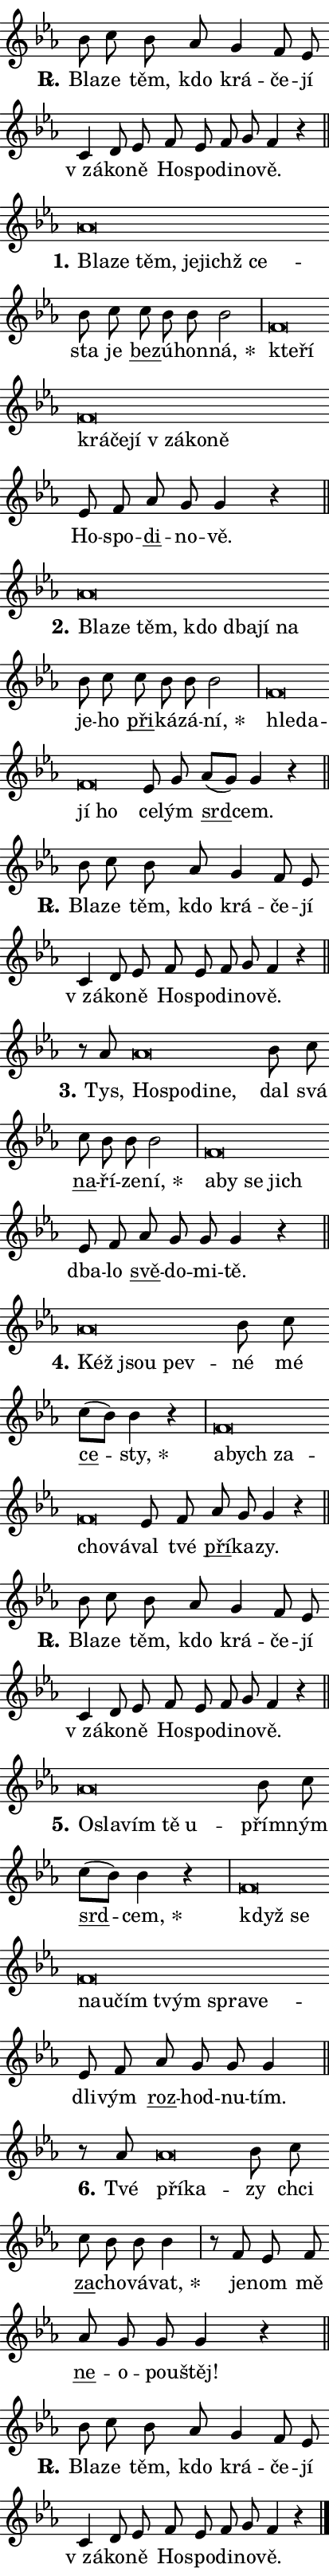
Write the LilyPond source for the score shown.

\version "2.22.1"
\header { tagline = "" }
\paper {
  indent = 0\cm
  top-margin = 0\cm
  right-margin = 0\cm
  bottom-margin = 0\cm
  left-margin = 0\cm
  paper-width = 7\cm
  page-breaking = #ly:one-page-breaking
  system-system-spacing.basic-distance = #11
  score-system-spacing.basic-distance = #11.3
  ragged-last = ##f
}


%% Author: Thomas Morley
%% https://lists.gnu.org/archive/html/lilypond-user/2020-05/msg00002.html
#(define (line-position grob)
"Returns position of @var[grob} in current system:
   @code{'start}, if at first time-step
   @code{'end}, if at last time-step
   @code{'middle} otherwise
"
  (let* ((col (ly:item-get-column grob))
         (ln (ly:grob-object col 'left-neighbor))
         (rn (ly:grob-object col 'right-neighbor))
         (col-to-check-left (if (ly:grob? ln) ln col))
         (col-to-check-right (if (ly:grob? rn) rn col))
         (break-dir-left
           (and
             (ly:grob-property col-to-check-left 'non-musical #f)
             (ly:item-break-dir col-to-check-left)))
         (break-dir-right
           (and
             (ly:grob-property col-to-check-right 'non-musical #f)
             (ly:item-break-dir col-to-check-right))))
        (cond ((eqv? 1 break-dir-left) 'start)
              ((eqv? -1 break-dir-right) 'end)
              (else 'middle))))

#(define (tranparent-at-line-position vctor)
  (lambda (grob)
  "Relying on @code{line-position} select the relevant enry from @var{vctor}.
Used to determine transparency,"
    (case (line-position grob)
      ((end) (not (vector-ref vctor 0)))
      ((middle) (not (vector-ref vctor 1)))
      ((start) (not (vector-ref vctor 2))))))

noteHeadBreakVisibility =
#(define-music-function (break-visibility)(vector?)
"Makes @code{NoteHead}s transparent relying on @var{break-visibility}"
#{
  \override NoteHead.transparent =
    #(tranparent-at-line-position break-visibility)
#})

#(define delete-ledgers-for-transparent-note-heads
  (lambda (grob)
    "Reads whether a @code{NoteHead} is transparent.
If so this @code{NoteHead} is removed from @code{'note-heads} from
@var{grob}, which is supposed to be @code{LedgerLineSpanner}.
As a result ledgers are not printed for this @code{NoteHead}"
    (let* ((nhds-array (ly:grob-object grob 'note-heads))
           (nhds-list
             (if (ly:grob-array? nhds-array)
                 (ly:grob-array->list nhds-array)
                 '()))
           ;; Relies on the transparent-property being done before
           ;; Staff.LedgerLineSpanner.after-line-breaking is executed.
           ;; This is fragile ...
           (to-keep
             (remove
               (lambda (nhd)
                 (ly:grob-property nhd 'transparent #f))
               nhds-list)))
      ;; TODO find a better method to iterate over grob-arrays, similiar
      ;; to filter/remove etc for lists
      ;; For now rebuilt from scratch
      (set! (ly:grob-object grob 'note-heads)  '())
      (for-each
        (lambda (nhd)
          (ly:pointer-group-interface::add-grob grob 'note-heads nhd))
        to-keep))))

hideNotes = {
  \noteHeadBreakVisibility #begin-of-line-visible
}
unHideNotes = {
  \noteHeadBreakVisibility #all-visible
}

% work-around for resetting accidentals
% https://lilypond.org/doc/v2.23/Documentation/notation/displaying-rhythms#unmetered-music
cadenzaMeasure = {
  \cadenzaOff
  \partial 1024 s1024
  \cadenzaOn
}

#(define-markup-command (accent layout props text) (markup?)
  "Underline accented syllable"
  (interpret-markup layout props
    #{\markup \override #'(offset . 4.3) \underline { #text }#}))

responsum = \markup \concat {
  "R" \hspace #-1.05 \path #0.1 #'((moveto 0 0.07) (lineto 0.9 0.8)) \hspace #0.05 "."
}

\layout {
    \context {
        \Staff
        \remove "Time_signature_engraver"
        \override LedgerLineSpanner.after-line-breaking = #delete-ledgers-for-transparent-note-heads
    }
    \context {
        \Voice {
            \override NoteHead.output-attributes = #'((class . "notehead"))
            \override Hairpin.height = #0.55
        }
    }
    \context {
        \Lyrics {
            \override StanzaNumber.output-attributes = #'((class . "stanzanumber"))
            \override LyricSpace.minimum-distance = #0.9
            \override LyricText.font-name = #"TeX Gyre Schola"
            \override LyricText.font-size = 1
            \override StanzaNumber.font-name = #"TeX Gyre Schola Bold"
            \override StanzaNumber.font-size = 1
        }
    }
}

% magnetic-lyrics.ily
%
%   written by
%     Jean Abou Samra <jean@abou-samra.fr>
%     Werner Lemberg <wl@gnu.org>
%
%   adapted by
%     Jiri Hon <jiri.hon@gmail.com>
%
% Version 2022-Apr-15

% https://www.mail-archive.com/lilypond-user@gnu.org/msg149350.html

#(define (Left_hyphen_pointer_engraver context)
   "Collect syllable-hyphen-syllable occurrences in lyrics and store
them in properties.  This engraver only looks to the left.  For
example, if the lyrics input is @code{foo -- bar}, it does the
following.

@itemize @bullet
@item
Set the @code{text} property of the @code{LyricHyphen} grob between
@q{foo} and @q{bar} to @code{foo}.

@item
Set the @code{left-hyphen} property of the @code{LyricText} grob with
text @q{foo} to the @code{LyricHyphen} grob between @q{foo} and
@q{bar}.
@end itemize

Use this auxiliary engraver in combination with the
@code{lyric-@/text::@/apply-@/magnetic-@/offset!} hook."
   (let ((hyphen #f)
         (text #f))
     (make-engraver
      (acknowledgers
       ((lyric-syllable-interface engraver grob source-engraver)
        (set! text grob)))
      (end-acknowledgers
       ((lyric-hyphen-interface engraver grob source-engraver)
        ;(when (not (grob::has-interface grob 'lyric-space-interface))
          (set! hyphen grob)));)
      ((stop-translation-timestep engraver)
       (when (and text hyphen)
         (ly:grob-set-object! text 'left-hyphen hyphen))
       (set! text #f)
       (set! hyphen #f)))))

#(define (lyric-text::apply-magnetic-offset! grob)
   "If the space between two syllables is less than the value in
property @code{LyricText@/.details@/.squash-threshold}, move the right
syllable to the left so that it gets concatenated with the left
syllable.

Use this function as a hook for
@code{LyricText@/.after-@/line-@/breaking} if the
@code{Left_@/hyphen_@/pointer_@/engraver} is active."
   (let ((hyphen (ly:grob-object grob 'left-hyphen #f)))
     (when hyphen
       (let ((left-text (ly:spanner-bound hyphen LEFT)))
         (when (grob::has-interface left-text 'lyric-syllable-interface)
           (let* ((common (ly:grob-common-refpoint grob left-text X))
                  (this-x-ext (ly:grob-extent grob common X))
                  (left-x-ext
                   (begin
                     ;; Trigger magnetism for left-text.
                     (ly:grob-property left-text 'after-line-breaking)
                     (ly:grob-extent left-text common X)))
                  ;; `delta` is the gap width between two syllables.
                  (delta (- (interval-start this-x-ext)
                            (interval-end left-x-ext)))
                  (details (ly:grob-property grob 'details))
                  (threshold (assoc-get 'squash-threshold details 0.2)))
             (when (< delta threshold)
               (let* (;; We have to manipulate the input text so that
                      ;; ligatures crossing syllable boundaries are not
                      ;; disabled.  For languages based on the Latin
                      ;; script this is essentially a beautification.
                      ;; However, for non-Western scripts it can be a
                      ;; necessity.
                      (lt (ly:grob-property left-text 'text))
                      (rt (ly:grob-property grob 'text))
                      (is-space (grob::has-interface hyphen 'lyric-space-interface))
                      (space (if is-space " " ""))
                      (space-markup (grob-interpret-markup grob " "))
                      (space-size (interval-length (ly:stencil-extent space-markup X)))
                      (extra-delta (if is-space space-size 0))
                      ;; Append new syllable.
                      (ltrt-space (if (and (string? lt) (string? rt))
                                (string-append lt space rt)
                                (make-concat-markup (list lt space rt))))
                      ;; Right-align `ltrt` to the right side.
                      (ltrt-space-markup (grob-interpret-markup
                               grob
                               (make-translate-markup
                                (cons (interval-length this-x-ext) 0)
                                (make-right-align-markup ltrt-space)))))
                 (begin
                   ;; Don't print `left-text`.
                   (ly:grob-set-property! left-text 'stencil #f)
                   ;; Set text and stencil (which holds all collected
                   ;; syllables so far) and shift it to the left.
                   (ly:grob-set-property! grob 'text ltrt-space)
                   (ly:grob-set-property! grob 'stencil ltrt-space-markup)
                   (ly:grob-translate-axis! grob (- (- delta extra-delta)) X))))))))))


#(define (lyric-hyphen::displace-bounds-first grob)
   ;; Make very sure this callback isn't triggered too early.
   (let ((left (ly:spanner-bound grob LEFT))
         (right (ly:spanner-bound grob RIGHT)))
     (ly:grob-property left 'after-line-breaking)
     (ly:grob-property right 'after-line-breaking)
     (ly:lyric-hyphen::print grob)))

squashThreshold = #0.4

\layout {
  \context {
    \Lyrics
    \consists #Left_hyphen_pointer_engraver
    \override LyricText.after-line-breaking =
      #lyric-text::apply-magnetic-offset!
    \override LyricHyphen.stencil = #lyric-hyphen::displace-bounds-first
    \override LyricText.details.squash-threshold = \squashThreshold
    \override LyricHyphen.minimum-distance = 0
    \override LyricHyphen.minimum-length = \squashThreshold
  }
}

squash = \override LyricText.details.squash-threshold = 9999
unSquash = \override LyricText.details.squash-threshold = \squashThreshold

left = \override LyricText.self-alignment-X = #LEFT
unLeft = \revert LyricText.self-alignment-X

starOffset = #(lambda (grob) 
                (let ((x_offset (ly:self-alignment-interface::aligned-on-x-parent grob)))
                  (if (= x_offset 0) 0 (+ x_offset 1.2))))

star = #(define-music-function (syllable)(string?)
"Append star separator at the end of a syllable"
#{
  \once \override LyricText.X-offset = #starOffset
  \lyricmode { \markup {
    #syllable
    \override #'((font-name . "TeX Gyre Schola Bold")) \hspace #0.2 \lower #0.65 \larger "*"
  } }
#})

starAccent = #(define-music-function (syllable)(string?)
"Append star separator at the end of a syllable and make accent"
#{
  \once \override LyricText.X-offset = #starOffset
  \lyricmode { \markup {
    \accent #syllable
    \override #'((font-name . "TeX Gyre Schola Bold")) \hspace #0.2 \lower #0.65 \larger "*"
  } }
#})

breath = #(define-music-function (syllable)(string?)
"Append breathing indicator at the end of a syllable"
#{
  \lyricmode { \markup { #syllable "+" } }
#})

optionalBreath = #(define-music-function (syllable)(string?)
"Append optional breathing indicator at the end of a syllable"
#{
  \lyricmode { \markup { #syllable "(+)" } }
#})


\score {
    <<
        \new Voice = "melody" { \cadenzaOn \key es \major \relative { bes'8 c bes as g4 f8 es \bar "" c4 d8 es \bar "" f es f g f4 r \cadenzaMeasure \bar "||" \break } }
        \new Lyrics \lyricsto "melody" { \lyricmode { \set stanza = \responsum
Bla -- ze těm, kdo krá -- če -- jí "v zá" -- ko -- ně Ho -- spo -- di -- no -- vě. } }
    >>
    \layout {}
}

\score {
    <<
        \new Voice = "melody" { \cadenzaOn \key es \major \relative { as'\breve*1/16 \hideNotes \breve*1/16 \bar "" \breve*1/16 \bar "" \breve*1/16 \bar "" \breve*1/16 \breve*1/16 \bar "" \unHideNotes bes8 c \bar "" c bes bes bes2 \cadenzaMeasure \bar "|" f\breve*1/16 \hideNotes \breve*1/16 \bar "" \breve*1/16 \bar "" \breve*1/16 \bar "" \breve*1/16 \bar "" \breve*1/16 \bar "" \breve*1/16 \breve*1/16 \bar "" \unHideNotes es8 f \bar "" as g g4 r \cadenzaMeasure \bar "||" \break } }
        \new Lyrics \lyricsto "melody" { \lyricmode { \set stanza = "1."
\left Bla -- \squash ze těm, je -- jichž ce -- \unLeft \unSquash sta je \markup \accent bez -- ú -- hon -- \star ná, \left kte -- \squash ří krá -- če -- jí "v zá" -- ko -- ně \unLeft \unSquash Ho -- spo -- \markup \accent di -- no -- vě. } }
    >>
    \layout {}
}

\score {
    <<
        \new Voice = "melody" { \cadenzaOn \key es \major \relative { as'\breve*1/16 \hideNotes \breve*1/16 \bar "" \breve*1/16 \bar "" \breve*1/16 \bar "" \breve*1/16 \bar "" \breve*1/16 \breve*1/16 \bar "" \unHideNotes bes8 c \bar "" c bes bes bes2 \cadenzaMeasure \bar "|" f\breve*1/16 \hideNotes \breve*1/16 \bar "" \breve*1/16 \breve*1/16 \bar "" \unHideNotes es8 g \bar "" as[( g)] g4 r \cadenzaMeasure \bar "||" \break } }
        \new Lyrics \lyricsto "melody" { \lyricmode { \set stanza = "2."
\left Bla -- \squash ze těm, kdo dba -- jí na \unLeft \unSquash je -- ho \markup \accent při -- ká -- zá -- \star ní, \left hle -- \squash da -- jí ho \unLeft \unSquash ce -- lým \markup \accent srd -- cem. } }
    >>
    \layout {}
}

\score {
    <<
        \new Voice = "melody" { \cadenzaOn \key es \major \relative { bes'8 c bes as g4 f8 es \bar "" c4 d8 es \bar "" f es f g f4 r \cadenzaMeasure \bar "||" \break } }
        \new Lyrics \lyricsto "melody" { \lyricmode { \set stanza = \responsum
Bla -- ze těm, kdo krá -- če -- jí "v zá" -- ko -- ně Ho -- spo -- di -- no -- vě. } }
    >>
    \layout {}
}

\score {
    <<
        \new Voice = "melody" { \cadenzaOn \key es \major \relative { r8 as' as\breve*1/16 \hideNotes \breve*1/16 \bar "" \breve*1/16 \breve*1/16 \bar "" \unHideNotes bes8 c \bar "" c bes bes bes2 \cadenzaMeasure \bar "|" f\breve*1/16 \hideNotes \breve*1/16 \bar "" \breve*1/16 \breve*1/16 \bar "" \unHideNotes es8 f \bar "" as g g g4 r \cadenzaMeasure \bar "||" \break } }
        \new Lyrics \lyricsto "melody" { \lyricmode { \set stanza = "3."
Tys, \left Ho -- \squash spo -- di -- ne, \unLeft \unSquash dal svá \markup \accent na -- ří -- ze -- \star ní, \left a -- \squash by se jich \unLeft \unSquash dba -- lo \markup \accent svě -- do -- mi -- tě. } }
    >>
    \layout {}
}

\score {
    <<
        \new Voice = "melody" { \cadenzaOn \key es \major \relative { as'\breve*1/16 \hideNotes \breve*1/16 \breve*1/16 \bar "" \unHideNotes bes8 c \bar "" c[( bes)] bes4 r \cadenzaMeasure \bar "|" f\breve*1/16 \hideNotes \breve*1/16 \bar "" \breve*1/16 \bar "" \breve*1/16 \breve*1/16 \bar "" \unHideNotes es8 f \bar "" as g g4 r \cadenzaMeasure \bar "||" \break } }
        \new Lyrics \lyricsto "melody" { \lyricmode { \set stanza = "4."
\left Kéž \squash jsou pev -- \unLeft \unSquash né mé \markup \accent ce -- \star sty, \left a -- \squash bych za -- cho -- vá -- \unLeft \unSquash val tvé \markup \accent pří -- ka -- zy. } }
    >>
    \layout {}
}

\score {
    <<
        \new Voice = "melody" { \cadenzaOn \key es \major \relative { bes'8 c bes as g4 f8 es \bar "" c4 d8 es \bar "" f es f g f4 r \cadenzaMeasure \bar "||" \break } }
        \new Lyrics \lyricsto "melody" { \lyricmode { \set stanza = \responsum
Bla -- ze těm, kdo krá -- če -- jí "v zá" -- ko -- ně Ho -- spo -- di -- no -- vě. } }
    >>
    \layout {}
}

\score {
    <<
        \new Voice = "melody" { \cadenzaOn \key es \major \relative { as'\breve*1/16 \hideNotes \breve*1/16 \bar "" \breve*1/16 \bar "" \breve*1/16 \breve*1/16 \bar "" \unHideNotes bes8 c \bar "" c[( bes)] bes4 r \cadenzaMeasure \bar "|" f\breve*1/16 \hideNotes \breve*1/16 \bar "" \breve*1/16 \bar "" \breve*1/16 \bar "" \breve*1/16 \bar "" \breve*1/16 \bar "" \breve*1/16 \breve*1/16 \bar "" \unHideNotes es8 f \bar "" as g g g4 \cadenzaMeasure \bar "||" \break } }
        \new Lyrics \lyricsto "melody" { \lyricmode { \set stanza = "5."
\left O -- \squash sla -- vím tě u -- \unLeft \unSquash přím -- ným \markup \accent srd -- \star cem, \left když \squash se na -- u -- čím tvým spra -- ve -- \unLeft \unSquash dli -- vým \markup \accent roz -- hod -- nu -- tím. } }
    >>
    \layout {}
}

\score {
    <<
        \new Voice = "melody" { \cadenzaOn \key es \major \relative { r8 as' as\breve*1/16 \hideNotes \breve*1/16 \bar "" \unHideNotes bes8 c \bar "" c bes bes bes4 \cadenzaMeasure \bar "|" r8 f es8 f \bar "" as g g g4 r \cadenzaMeasure \bar "||" \break } }
        \new Lyrics \lyricsto "melody" { \lyricmode { \set stanza = "6."
Tvé \left pří -- \squash ka -- \unLeft \unSquash zy chci \markup \accent za -- cho -- vá -- \star vat, je -- nom mě \markup \accent ne -- o -- pou -- štěj! } }
    >>
    \layout {}
}

\score {
    <<
        \new Voice = "melody" { \cadenzaOn \key es \major \relative { bes'8 c bes as g4 f8 es \bar "" c4 d8 es \bar "" f es f g f4 r \cadenzaMeasure \bar "||" \break } \bar "|." }
        \new Lyrics \lyricsto "melody" { \lyricmode { \set stanza = \responsum
Bla -- ze těm, kdo krá -- če -- jí "v zá" -- ko -- ně Ho -- spo -- di -- no -- vě. } }
    >>
    \layout {}
}
